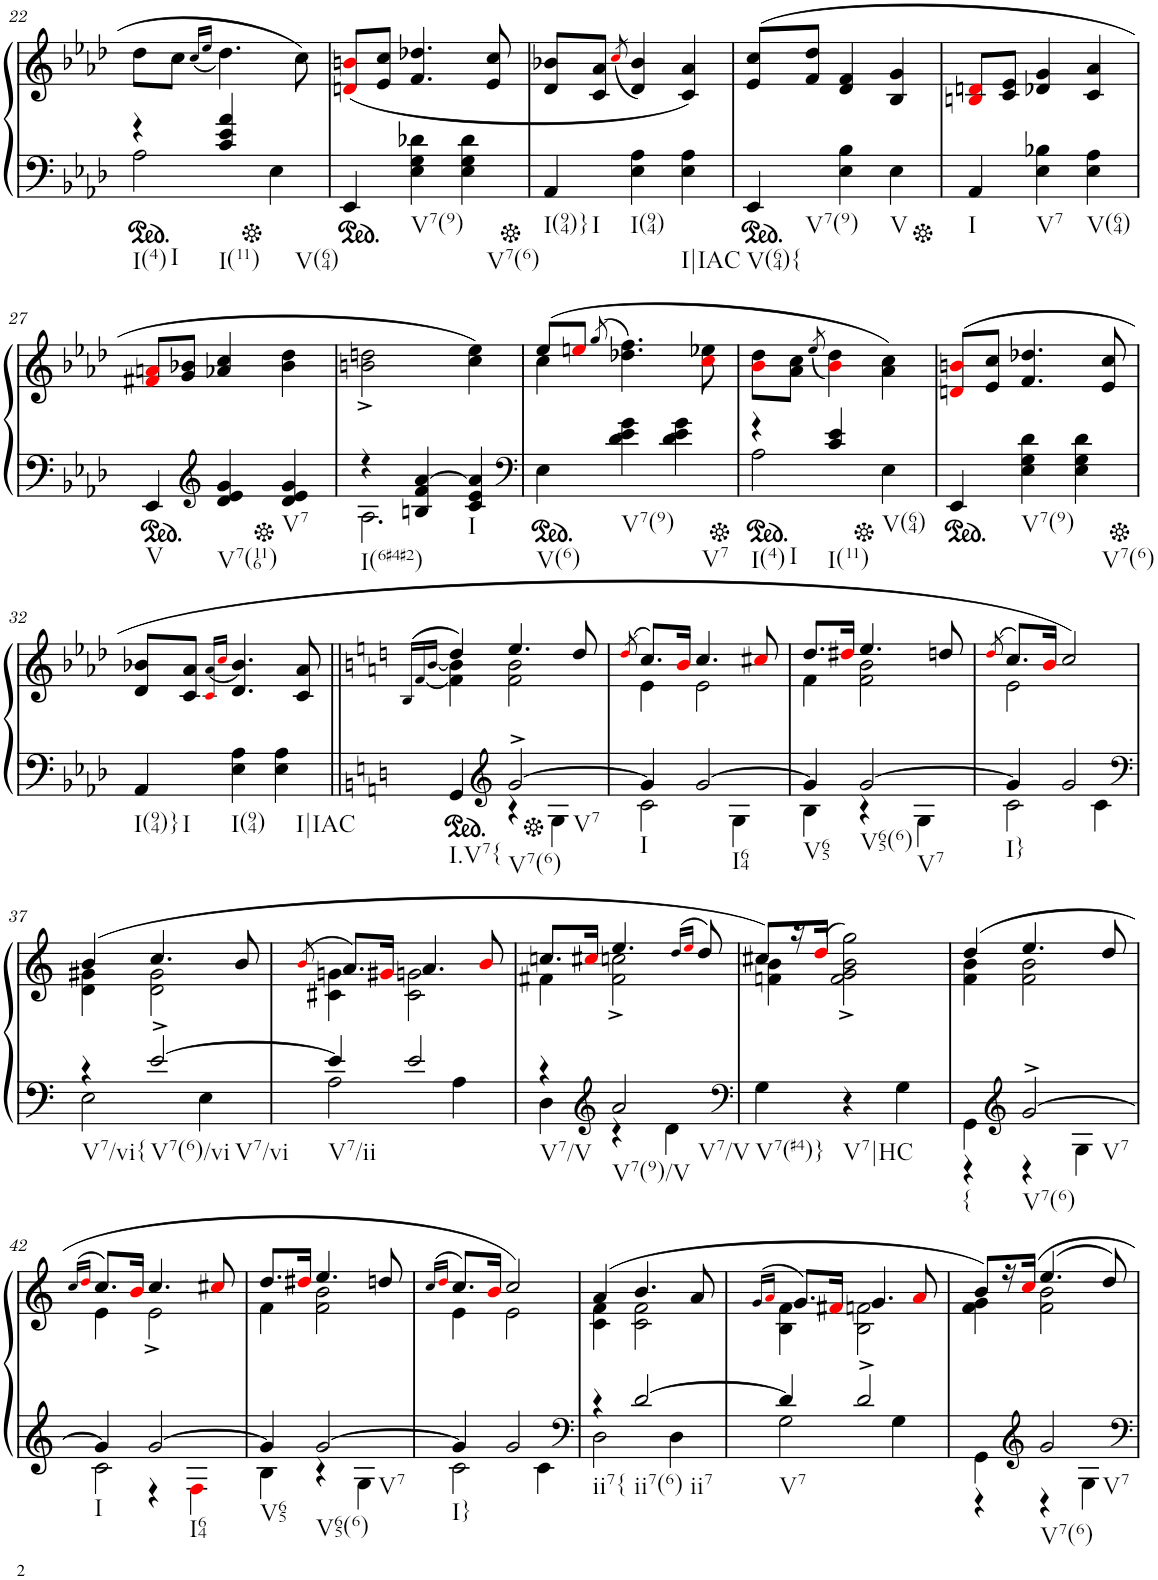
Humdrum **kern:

**kern	**kern
*part2	*part1
*staff2	*staff1
*I"piano	*I"piano
*I'Pno	*I'Pno
!!LO:PB:g=z
*clefF4	*clefG2
*k[b-e-a-d-]	*k[b-e-a-d-]
*M3/4	*M3/4
*ped	*
=22	=22
*^	*
!LO:TX:b:t=I(4)	!	!
!LO:TX:b:t=I	!	!
4r	2A-\	8dd-\L
.	.	8cc\J
.	.	(16qcc/LL
.	.	16qee-/JJ
!LO:TX:b:t=I(11)	!	!
4c/ 4e-/ 4a-/	.	4.dd-\)
*Xped	*	*
!LO:TX:b:t=V(64)	!	!
4E-\	4ryy	.
.	.	8cc\
*v	*v	*
=23	=23
*ped	*
4EE-/	(<8dni/ 8bni/L
.	8e-/ 8cc/J
!LO:TX:b:t=V7(9)	!
4E-\ 4G\ 4d-X\	4.f/ 4.dd-X/
!LO:TX:b:t=V7(6)	!
4E-\ 4G\ 4d-\	.
.	8e-/ 8cc/
=24	=24
*Xped	*
!LO:TX:b:t=I(94)}	!
!LO:TX:b:t=I	!
4AA-/	8d-/ 8b-X/L
.	8c/ 8a-/J
.	(8qcci/
!LO:TX:b:t=I(94)	!
4E-\ 4A-\	4d-/ 4b-/)
!LO:TX:b:t=I|IAC	!
4E-\ 4A-\	4c/ 4a-/)
=25	=25
*ped	*
!LO:TX:b:t=V(64){	!
!LO:TX:b:t=V7(9)	!
4EE-/	(8e-/ 8cc/L
.	8f/ 8dd-/J
4E-\ 4B-\	4d-/ 4f/
!LO:TX:b:t=V	!
4E-\	4B-/ 4g/
=26	=26
*Xped	*
!LO:TX:b:t=I	!
4AA-/	8Bni/ 8dni/L
.	8c/ 8e-/J
!LO:TX:b:t=V7	!
4E-\ 4B-X\	4d-X/ 4g/
!LO:TX:b:t=V(64)	!
4E-\ 4A-\	4c/ 4a-/
!!LO:LB:g=z
=27	=27
*ped	*
!LO:TX:b:t=V	!
4EE-/	8f#Xi/ 8ani/L
.	8g/ 8b-X/J
*clefG2	*
!LO:TX:b:t=V7(116)	!
4d-/ 4e-/ 4g/	4a-X/ 4cc/
*Xped	*
!LO:TX:b:t=V7	!
4d-/ 4e-/ 4g/	4b-\ 4dd-\
=28	=28
*^	*
!LO:TX:b:t=I(6#4#2)	!	!
4r	2.A-\	2bn\^< 2ddn\^<
4Bn/ 4f/ [4a-/	.	.
!LO:TX:b:t=I	!	!
4c/ 4e-/ 4a-/]	.	4cc\ 4ee-\)
*v	*v	*
=29	=29
*clefF4	*
*ped	*
*	*^
!LO:TX:b:t=V(6)	!	!
4E-\	(8ee-/L	4cc\
.	8eeni/J	.
.	(>8qgg/	.
!LO:TX:b:t=V7(9)	!	!
4d-\ 4e-\ 4g\	4.dd-X\ 4.ff\)	2ryy
!LO:TX:b:t=V7	!	!
4d-\ 4e-\ 4g\	.	.
.	8cci\ 8ee-X\	.
*	*v	*v
=30	=30
*Xped	*
*ped	*
*^	*
!LO:TX:b:t=I(4)	!	!
!LO:TX:b:t=I	!	!
4r	2A-\	8b-i\ 8dd-\L
.	.	8a-\ 8cc\J
.	.	(8qee-/
!LO:TX:b:t=I(11)	!	!
4c/ 4e-/	.	4b-i\ 4dd-\)
*Xped	*	*
!LO:TX:b:t=V(64)	!	!
4E-\	4ryy	4a-\ 4cc\)
*v	*v	*
=31	=31
*ped	*
4EE-/	(8dni/ 8bni/L
.	8e-/ 8cc/J
!LO:TX:b:t=V7(9)	!
4E-\ 4G\ 4d-\	4.f/ 4.dd-X/
!LO:TX:b:t=V7(6)	!
4E-\ 4G\ 4d-\	.
.	8e-/ 8cc/
!!LO:LB:g=z
=32	=32
*Xped	*
!LO:TX:b:t=I(94)}	!
!LO:TX:b:t=I	!
4AA-/	8d-/ 8b-X/L
.	8c/ 8a-/J
.	(16qci/ 16qa-/LL
.	16qcci/JJ
!LO:TX:b:t=I(94)	!
4E-\ 4A-\	4.d-/ 4.b-/)
!LO:TX:b:t=I|IAC	!
4E-\ 4A-\	.
.	8c/ 8a-/
=33||	=33||
*k[]	*k[]
*	*^
.	.	(>16qB/LL
.	.	[<16qf/
.	.	[<16qb/JJ
*	*v	*v
*ped	*
*^	*^
!LO:TX:b:t=I.V7{	!	!	!
4GG/	4ryy	(4dd/	4f\] 4b\]
*clefG2	*	*	*
!LO:TX:b:t=V7(6)	!	!	!
!LO:TX:b:t=V7	!	!	!
[2g^/	4r	4.ee/	2f\ 2b\
*Xped	*	*	*
.	4G\	.	.
.	.	8dd/	.
=34	=34	=34	=34
.	.	8qddi/	.
!LO:TX:b:t=I	!	!	!
4g/]	2c\	8.cc/L)	4e\
.	.	16bi/Jk	.
!LO:TX:b:t=I64	!	!	!
[2g/	.	4.cc/	2e\
.	4G\	.	.
.	.	8cc#Xi/	.
=35	=35	=35	=35
!LO:TX:b:t=V65	!	!	!
4g/]	4B\	8.dd/L	4f\
.	.	16dd#Xi/Jk	.
!LO:TX:b:t=V65(6)	!	!	!
!LO:TX:b:t=V7	!	!	!
[2g/	4r	4.ee/	2f\ 2b\
.	4G\	.	.
.	.	8ddn/	.
=36	=36	=36	=36
.	.	(8qddi/	.
!LO:TX:b:t=I}	!	!	!
4g/]	2c\	8.cc/L)	2e\
.	.	16bi/Jk	.
2g/	.	2cc/)	.
.	4c\	.	4ryy
!!LO:LB:g=z	!!
=37	=37	=37	=37
*clefF4	*	*	*
!LO:TX:b:t=V7/vi{	!	!	!
4r	2E\	(4b/	4d\ 4g#X\
!LO:TX:b:t=V7(6)/vi	!	!	!
!LO:TX:b:t=V7/vi	!	!	!
[2e^/	.	4.cc/	2d\ 2g#\
.	4E\	.	.
.	.	8b/	.
=38	=38	=38	=38
.	.	(>8qbi/	.
!LO:TX:b:t=V7/ii	!	!	!
4e/]	2A\	8.a/L)	4c#X\ 4gn\
.	.	16g#Xi/Jk	.
2e/	.	4.a/	2c#\ 2gn\
.	4A\	.	.
.	.	8bi/	.
=39	=39	=39	=39
!LO:TX:b:t=V7/V	!	!	!
4r	4D\	8.ccn/L	4f#X\
.	.	16cc#Xi/Jk	.
*clefG2	*	*	*
!LO:TX:b:t=V7(9)/V	!	!	!
!LO:TX:b:t=V7/V	!	!	!
2a/	4r	4.ee/	2f#\^ 2ccn\^
.	4d\	.	.
.	.	(16qdd/LL	.
.	.	16qeei/JJ	.
.	.	8dd/)	.
*v	*v	*	*
=40	=40	=40
*clefF4	*	*
!LO:TX:b:t=V7(#4)}	!	!
4G\	8cc#X/L)	4fn\ 4b\
.	16r	.
.	(16ddi/JJ	.
!LO:TX:b:t=V7|HC	!	!
4r	2f\^< 2g\^< 2b\^< 2gg\^<)	2ryy
4G\	.	.
=41	=41	=41
*^	*	*
!LO:TX:b:t={	!	!	!
4GG\	4r	(4dd/	4f\ 4b\
*clefG2	*	*	*
!LO:TX:b:t=V7(6)	!	!	!
!LO:TX:b:t=V7	!	!	!
[2g^/	4r	4.ee/	2f\ 2b\
.	4G\	.	.
.	.	8dd/	.
*v	*v	*	*
!!LO:LB:g=z	!!
=42	=42	=42
.	(16qcc/LL	.
.	16qddi/JJ	.
*^	*	*
*	*^	*	*
!LO:TX:b:t=I	!	!	!	!
4g/]	2c\	4ryy	8.cc/L)	4e\
.	.	.	16bi/Jk	.
!LO:TX:b:t=I64	!	!	!	!
[2g/	.	4r	4.cc/	2e^\
.	4Fi\	4ryy	.	.
.	.	.	8cc#Xi/	.
*	*v	*v	*	*
=43	=43	=43	=43
!LO:TX:b:t=V65	!	!	!
4g/]	4B\	8.dd/L	4f\
.	.	16dd#Xi/Jk	.
!LO:TX:b:t=V65(6)	!	!	!
!LO:TX:b:t=V7	!	!	!
[2g/	4r	4.ee/	2f\ 2b\
.	4G\	.	.
.	.	8ddn/	.
=44	=44	=44	=44
.	.	(16qcc/LL	.
.	.	16qddi/JJ	.
!LO:TX:b:t=I}	!	!	!
4g/]	2c\	8.cc/L)	4e\
.	.	16bi/Jk	.
2g/	.	2cc/)	2e\
.	4c\	.	.
=45	=45	=45	=45
*clefF4	*	*	*
!LO:TX:b:t=ii7{	!	!	!
4r	2D\	(4a/	4c\ 4f\
!LO:TX:b:t=ii7(6)	!	!	!
!LO:TX:b:t=ii7	!	!	!
[2d/	.	4.b/	2c\ 2f\
.	4D\	.	.
.	.	8a/	.
=46	=46	=46	=46
.	.	(16qg/LL	.
.	.	16qai/JJ	.
!LO:TX:b:t=V7	!	!	!
4d/]	2G\	8.g/L)	4B\ 4f\
.	.	16f#Xi/Jk	.
2d^/	.	4.g/	2B\ 2fn\
.	4G\	.	.
.	.	8ai/	.
=47	=47	=47	=47
4GG\	4r	8b/L)	4f\ 4g\
.	.	16r	.
.	.	16cci/JJ	.
*clefG2	*	*	*
!LO:TX:b:t=V7(6)	!	!	!
!LO:TX:b:t=V7	!	!	!
2g/	4r	(4.ee/	2f\ 2b\
.	4G\	.	.
.	.	8dd/)	.
*v	*v	*	*
*	*v	*v
=	=
*-	*-
